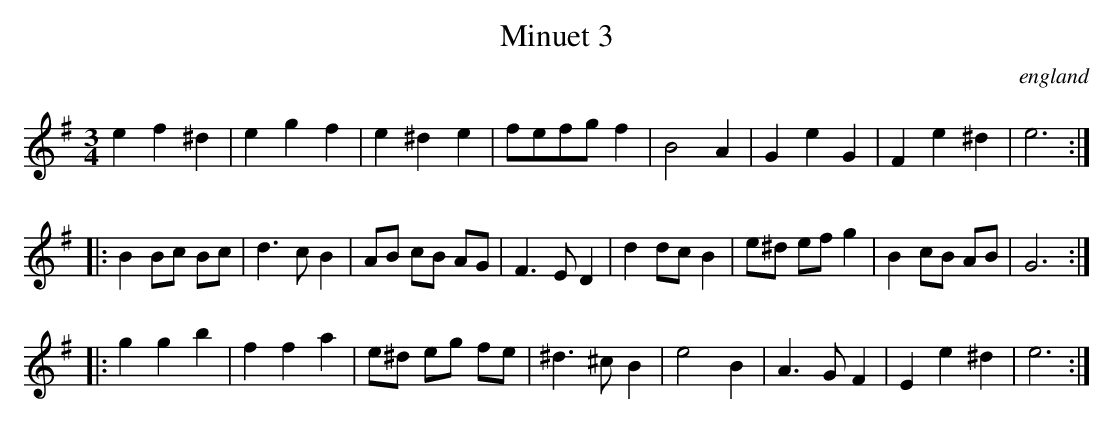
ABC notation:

X:1
T:Minuet 3
O:england
M:3/4
L:1/8
K:G
e2 f2 ^d2 | e2 g2 f2 | e2 ^d2 e2 | fefg f2 |\
B4 A2 | G2 e2 G2 | F2 e2 ^d2 | e6 :|
|:B2Bc Bc | d3 c B2 | AB cB AG | F3 E D2 |\
d2 dc B2 | e^d ef g2 | B2 cB AB | G6 :|
|:g2 g2 b2 | f2 f2 a2 | e^d eg fe | ^d3 ^c B2 | \
e4 B2 | A3 G F2 | E2 e2 ^d2 | e6 :|
